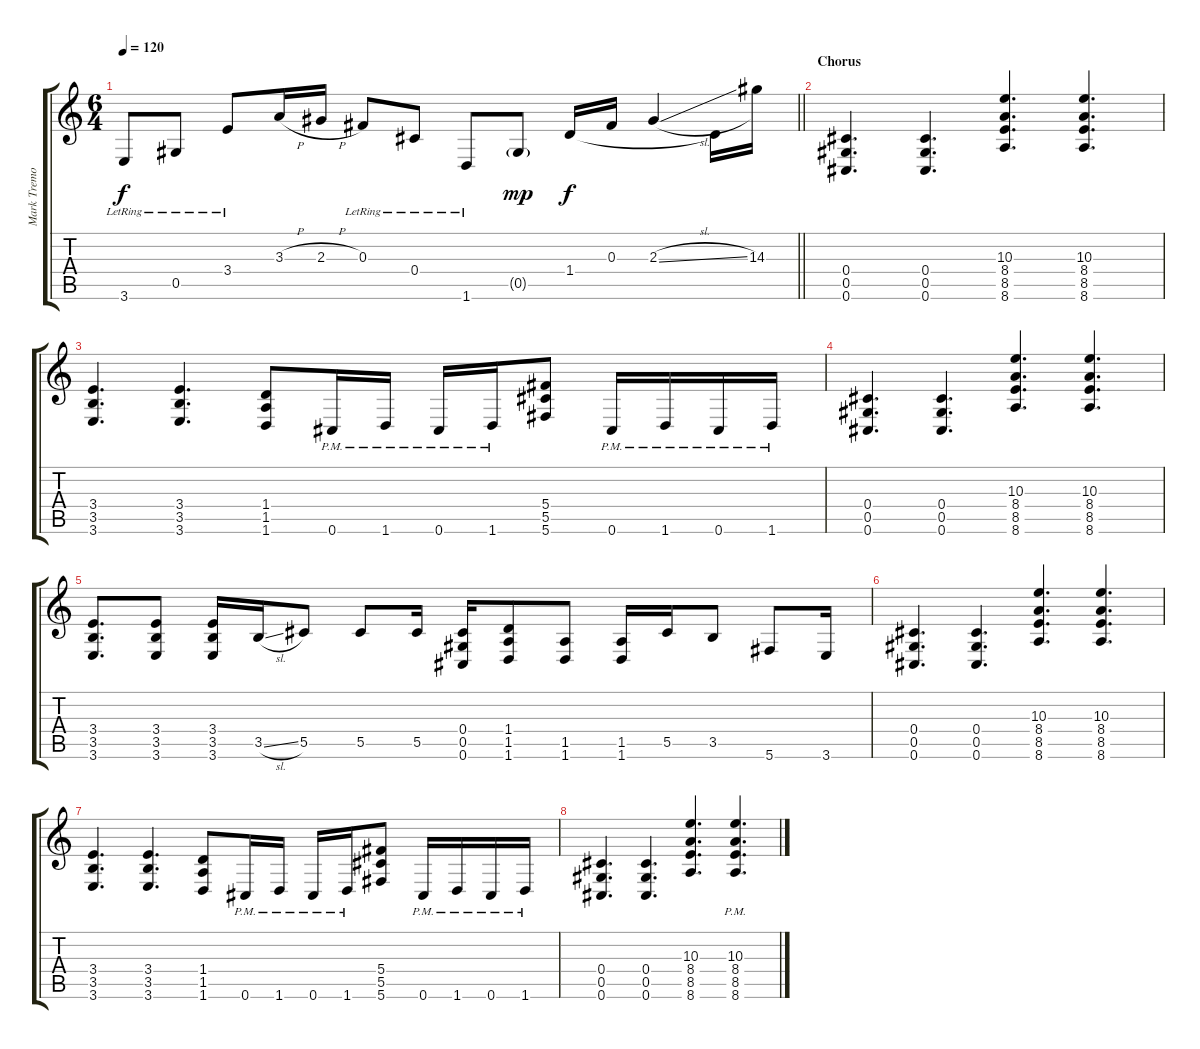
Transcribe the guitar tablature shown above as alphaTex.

\track ("Mark Tremonti" "Mark Tremo") {instrument distortionguitar}
\staff {score tabs}
\tuning (Eb4 Bb3 Gb3 Db3 Ab2 Db2) {hide}
\ts (6 4)
\tempo 120
\clef g2
\barLineRight lightlight
\ks c
3.6{lr}.8{dy f} 0.5{lr}.8 3.4{lr}.8 3.3{h}.16 2.3{h}.16 0.3{lr}.8 0.4{lr}.8 1.6{lr}.8 0.5{g}.8{dy mp} 1.4.16{dy f} 0.3.16 2.3{sl}.4 1.4{t}.16 14.3.16 |
\section ("" "Chorus")
(0.4 0.5 0.6).4{d instrument distortionguitar} (0.4 0.5 0.6).4{d} (10.3 8.4 8.5 8.6).4{d} (10.3 8.4 8.5 8.6).4{d} |
(3.4 3.5 3.6).4{d} (3.4 3.5 3.6).4{d} (1.4 1.5 1.6).8 0.6{pm}.16 1.6{pm}.16 0.6{pm}.16 1.6{pm}.16 (5.4 5.5 5.6).8 0.6{pm}.16 1.6{pm}.16 0.6{pm}.16 1.6{pm}.16 |
(0.4 0.5 0.6).4{d instrument distortionguitar} (0.4 0.5 0.6).4{d} (10.3 8.4 8.5 8.6).4{d} (10.3 8.4 8.5 8.6).4{d} |
(3.4 3.5 3.6).8{d} (3.4 3.5 3.6).8 (3.4 3.5 3.6).16 3.5{sl}.16 5.5.8 5.5.8 5.5.16 (0.4 0.5 0.6).16 (1.4 1.5 1.6).8 (1.5 1.6).8 (1.5 1.6).16 5.5.16 3.5.8 5.6.8 3.6.16 |
(0.4 0.5 0.6).4{d instrument distortionguitar} (0.4 0.5 0.6).4{d} (10.3 8.4 8.5 8.6).4{d} (10.3 8.4 8.5 8.6).4{d} |
(3.4 3.5 3.6).4{d} (3.4 3.5 3.6).4{d} (1.4 1.5 1.6).8 0.6{pm}.16 1.6{pm}.16 0.6{pm}.16 1.6{pm}.16 (5.4 5.5 5.6).8 0.6{pm}.16 1.6{pm}.16 0.6{pm}.16 1.6{pm}.16 |
(0.4 0.5 0.6).4{d} (0.4 0.5 0.6).4{d} (10.3 8.4 8.5 8.6).4{d} (10.3{pm} 8.4 8.5 8.6).4{d}
